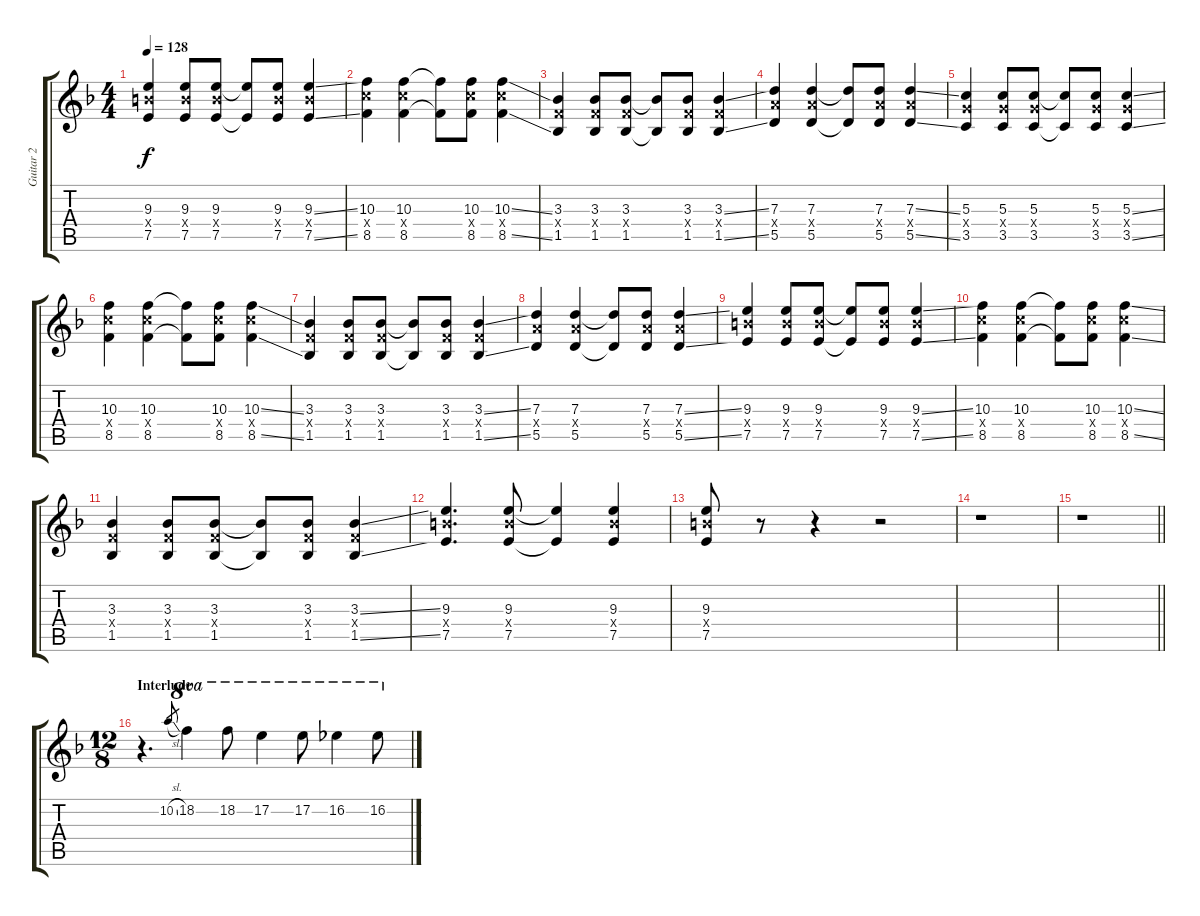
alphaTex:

\track ("Guitar 2" "Guitar 2") {instrument distortionguitar}
\staff {score tabs}
\tuning (E4 B3 G3 D3 A2 D2) {hide}
\ts (4 4)
\tempo 128
\clef g2
\ks dminor
(9.3 9.4{x} 7.5).4{dy f} (9.3 9.4{x} 7.5).8 (9.3 9.4{x} 7.5).8 (9.3{t} 7.5{t}).8 (9.3 9.4{x} 7.5).8 (9.3{ss} 9.4{x} 7.5{ss}).4 |
(10.3 10.4{x} 8.5).4 (10.3 10.4{x} 8.5).4 (10.3{t} 8.5{t}).8 (10.3 10.4{x} 8.5).8 (10.3{ss} 10.4{x} 8.5{ss}).4 |
(3.3 3.4{x} 1.5).4 (3.3 3.4{x} 1.5).8 (3.3 3.4{x} 1.5).8 (3.3{t} 1.5{t}).8 (3.3 3.4{x} 1.5).8 (3.3{ss} 3.4{x} 1.5{ss}).4 |
(7.3 7.4{x} 5.5).4 (7.3 7.4{x} 5.5).4 (7.3{t} 5.5{t}).8 (7.3 7.4{x} 5.5).8 (7.3{ss} 7.4{x} 5.5{ss}).4 |
(5.3 5.4{x} 3.5).4 (5.3 5.4{x} 3.5).8 (5.3 5.4{x} 3.5).8 (5.3{t} 3.5{t}).8 (5.3 5.4{x} 3.5).8 (5.3{ss} 5.4{x} 3.5{ss}).4 |
(10.3 10.4{x} 8.5).4 (10.3 10.4{x} 8.5).4 (10.3{t} 8.5{t}).8 (10.3 10.4{x} 8.5).8 (10.3{ss} 10.4{x} 8.5{ss}).4 |
(3.3 3.4{x} 1.5).4 (3.3 3.4{x} 1.5).8 (3.3 3.4{x} 1.5).8 (3.3{t} 1.5{t}).8 (3.3 3.4{x} 1.5).8 (3.3{ss} 3.4{x} 1.5{ss}).4 |
(7.3 7.4{x} 5.5).4 (7.3 7.4{x} 5.5).4 (7.3{t} 5.5{t}).8 (7.3 7.4{x} 5.5).8 (7.3{ss} 7.4{x} 5.5{ss}).4 |
(9.3 9.4{x} 7.5).4 (9.3 9.4{x} 7.5).8 (9.3 9.4{x} 7.5).8 (9.3{t} 7.5{t}).8 (9.3 9.4{x} 7.5).8 (9.3{ss} 9.4{x} 7.5{ss}).4 |
(10.3 10.4{x} 8.5).4 (10.3 10.4{x} 8.5).4 (10.3{t} 8.5{t}).8 (10.3 10.4{x} 8.5).8 (10.3{ss} 10.4{x} 8.5{ss}).4 |
(3.3 3.4{x} 1.5).4 (3.3 3.4{x} 1.5).8 (3.3 3.4{x} 1.5).8 (3.3{t} 1.5{t}).8 (3.3 3.4{x} 1.5).8 (3.3{ss} 3.4{x} 1.5{ss}).4 |
(9.3 9.4{x} 7.5).4{d} (9.3 9.4{x} 7.5).8 (9.3{t} 7.5{t}).4 (9.3 9.4{x} 7.5).4 |
(9.3 9.4{x} 7.5).8 r.8 r.4 r.2 |
r.1 |
\barLineRight lightlight
r.1 |
\ts (12 8)
\section ("" "Interlude")
r.4{d} 10.2{sl}.8{gr} 18.2.4{ot 8va} 18.2.8{ot 8va} 17.2.4{ot 8va} 17.2.8{ot 8va} 16.2.4{ot 8va} 16.2.8{ot 8va}
